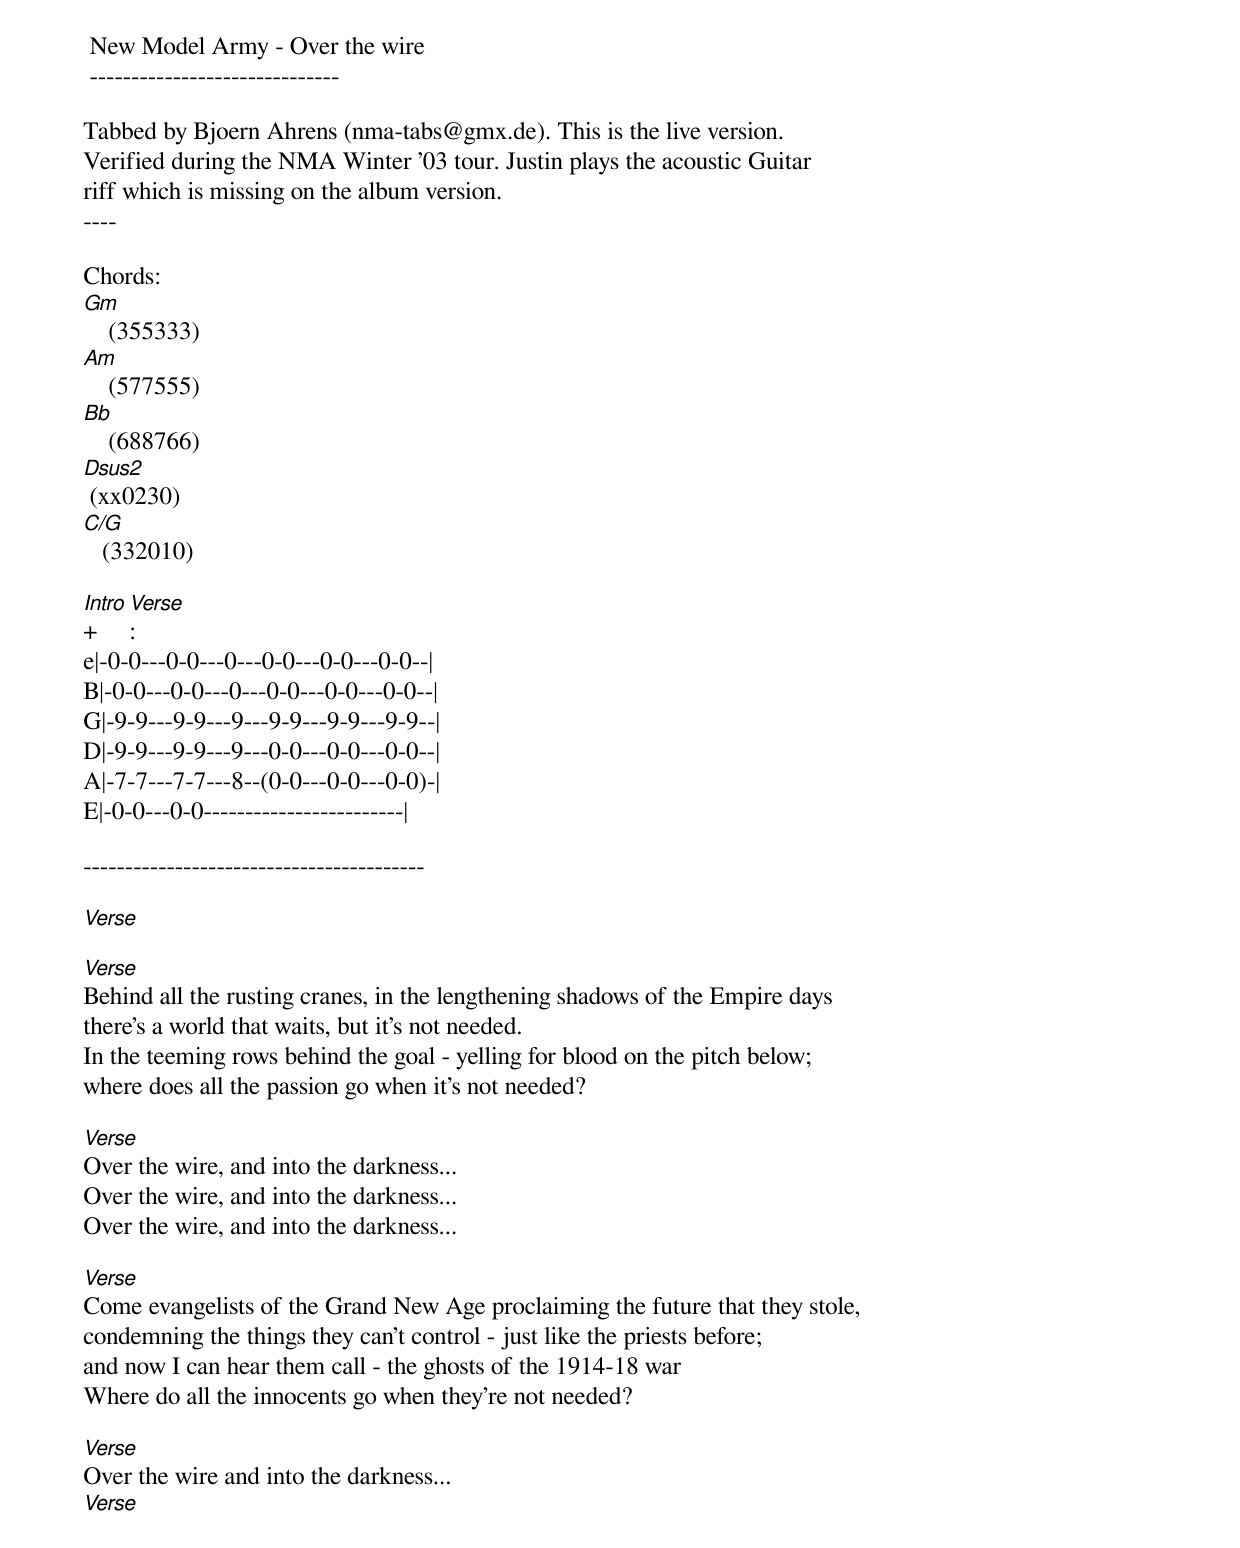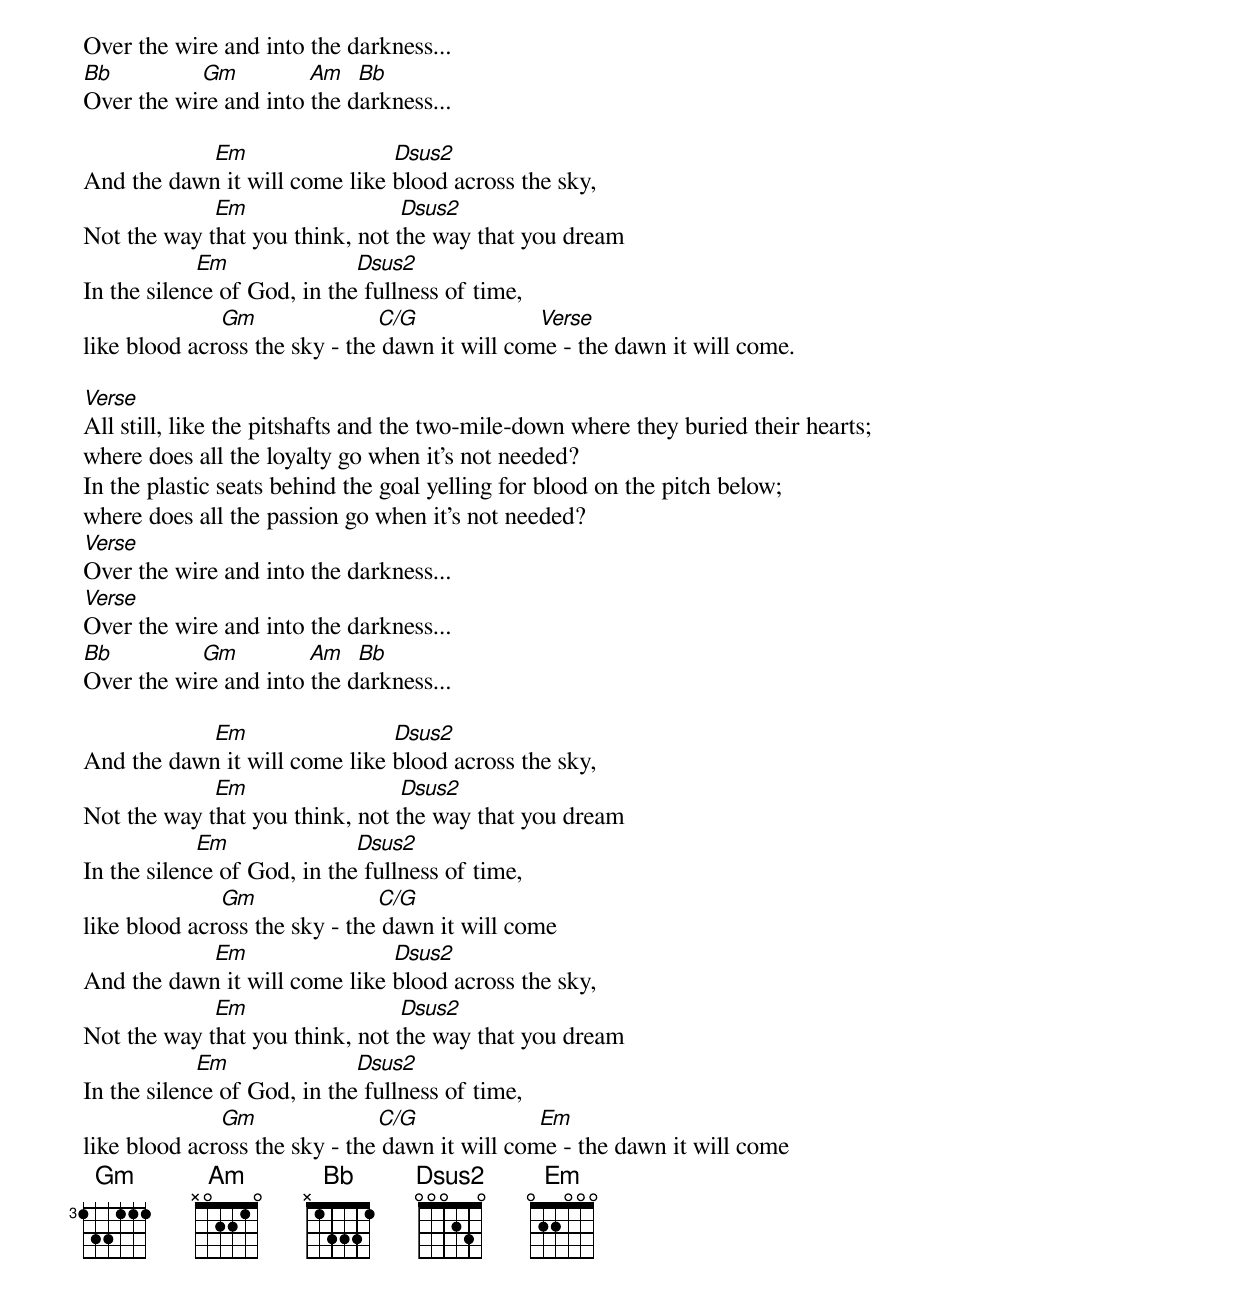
 New Model Army - Over the wire
 ------------------------------

Tabbed by Bjoern Ahrens (nma-tabs@gmx.de). This is the live version.
Verified during the NMA Winter '03 tour. Justin plays the acoustic Guitar
riff which is missing on the album version.
----

Chords:
[Gm]    (355333)
[Am]    (577555)
[Bb]    (688766)
[Dsus2] (xx0230)
[C/G]   (332010)

[Intro]+[Verse]:
e|-0-0---0-0---0---0-0---0-0---0-0--|
B|-0-0---0-0---0---0-0---0-0---0-0--|
G|-9-9---9-9---9---9-9---9-9---9-9--|
D|-9-9---9-9---9---0-0---0-0---0-0--|
A|-7-7---7-7---8--(0-0---0-0---0-0)-|
E|-0-0---0-0------------------------|

-----------------------------------------

[Verse]

[Verse]
Behind all the rusting cranes, in the lengthening shadows of the Empire days
there's a world that waits, but it's not needed.
In the teeming rows behind the goal - yelling for blood on the pitch below;
where does all the passion go when it's not needed?

[Verse]
Over the wire, and into the darkness...
Over the wire, and into the darkness...
Over the wire, and into the darkness...

[Verse]
Come evangelists of the Grand New Age proclaiming the future that they stole,
condemning the things they can't control - just like the priests before;
and now I can hear them call - the ghosts of the 1914-18 war
Where do all the innocents go when they're not needed?

[Verse]
Over the wire and into the darkness...
[Verse]
Over the wire and into the darkness...
[Bb]              [Gm]           [Am]  [Bb]
Over the wire and into the darkness...

                     [Em]                       [Dsus2]
And the dawn it will come like blood across the sky,
                     [Em]                        [Dsus2]
Not the way that you think, not the way that you dream
                  [Em]                    [Dsus2]
In the silence of God, in the fullness of time,
                      [Gm]                   [C/G]                   [Verse]
like blood across the sky - the dawn it will come - the dawn it will come.

[Verse]
All still, like the pitshafts and the two-mile-down where they buried their hearts;
where does all the loyalty go when it's not needed?
In the plastic seats behind the goal yelling for blood on the pitch below;
where does all the passion go when it's not needed?
[Verse]
Over the wire and into the darkness...
[Verse]
Over the wire and into the darkness...
[Bb]              [Gm]           [Am]  [Bb]
Over the wire and into the darkness...

                     [Em]                       [Dsus2]
And the dawn it will come like blood across the sky,
                     [Em]                        [Dsus2]
Not the way that you think, not the way that you dream
                  [Em]                    [Dsus2]
In the silence of God, in the fullness of time,
                      [Gm]                   [C/G]
like blood across the sky - the dawn it will come
                     [Em]                       [Dsus2]
And the dawn it will come like blood across the sky,
                     [Em]                        [Dsus2]
Not the way that you think, not the way that you dream
                  [Em]                    [Dsus2]
In the silence of God, in the fullness of time,
                      [Gm]                   [C/G]                   [Em]
like blood across the sky - the dawn it will come - the dawn it will come
